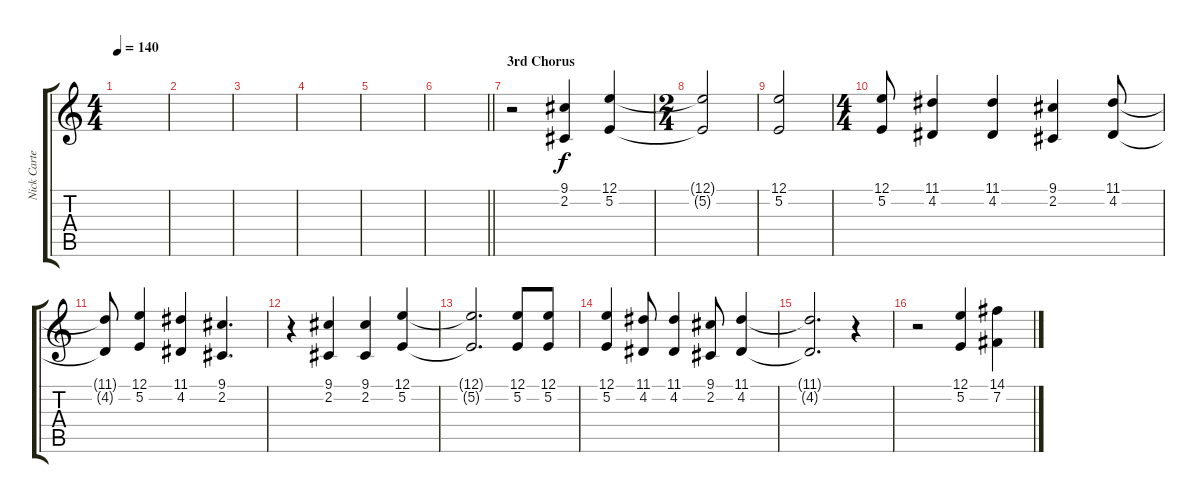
\track ("Nick Carter - Vocals" "Nick Carte") {instrument tenorsax}
\staff {score tabs}
\tuning (E4 B3 G3 D3 A2 E2) {hide}
\ts (4 4)
\tempo 140
\clef g2
\ks c
|
|
|
|
|
\barLineRight lightlight
|
\section ("" "3rd Chorus")
r.2 (9.1 2.2).4 (12.1 5.2).4 |
\ts (2 4)
(12.1{t} 5.2{t}).2 |
(12.1 5.2).2 |
\ts (4 4)
(12.1 5.2).8 (11.1 4.2).4 (11.1 4.2).4 (9.1 2.2).4 (11.1 4.2).8 |
(11.1{t} 4.2{t}).8 (12.1 5.2).4 (11.1 4.2).4 (9.1 2.2).4{d} |
r.4 (9.1 2.2).4 (9.1 2.2).4 (12.1 5.2).4 |
(12.1{t} 5.2{t}).2{d} (12.1 5.2).8 (12.1 5.2).8 |
(12.1 5.2).4 (11.1 4.2).8 (11.1 4.2).4 (9.1 2.2).8 (11.1 4.2).4 |
(11.1{t} 4.2{t}).2{d} r.4 |
r.2 (12.1 5.2).4{instrument violin} (14.1 7.2).4
